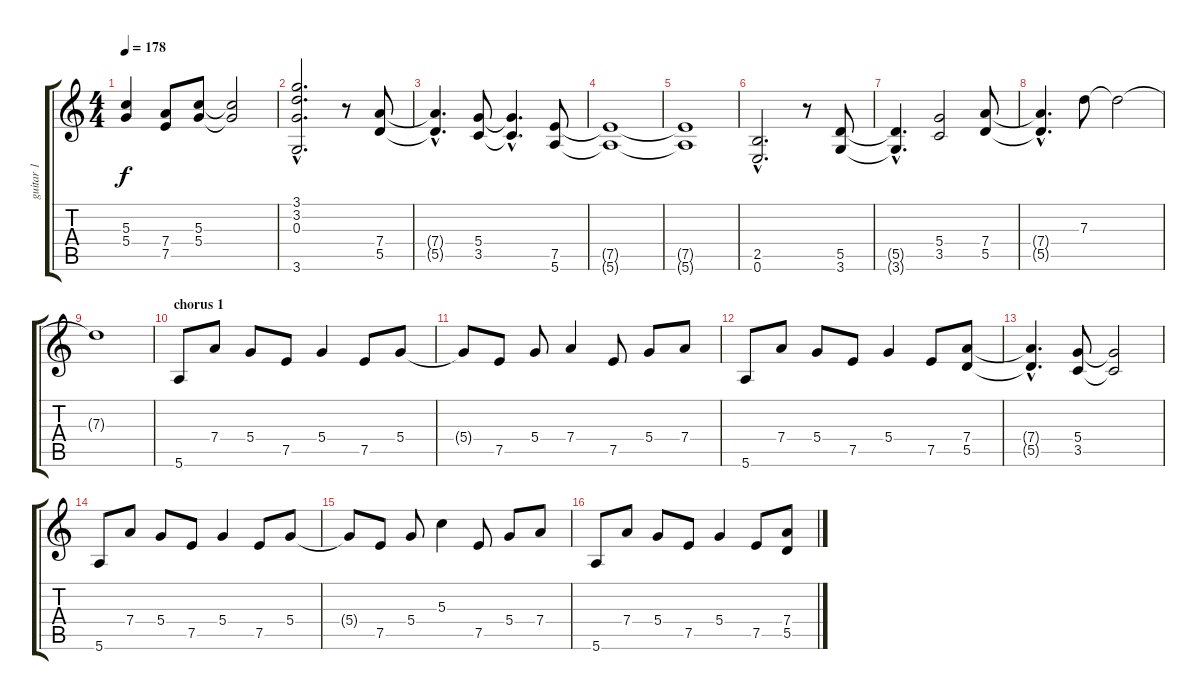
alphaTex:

\track ("guitar 1" "guitar 1") {instrument overdrivenguitar}
\staff {score tabs}
\tuning (E4 B3 G3 D3 A2 E2) {hide}
\ts (4 4)
\tempo 178
\clef g2
\ks aminor
(5.3{t} 5.4{t}).4{dy f} (7.4 7.5).8 (5.3 5.4).8 (5.3{t} 5.4{t}).2 |
(3.1{hac} 3.2{hac} 0.3{hac} 3.6{hac}).2{d} r.8 (7.4 5.5).8 |
(7.4{hac t} 5.5{hac t}).4{d} (5.4 3.5).8 (5.4{hac t} 3.5{hac t}).4{d} (7.5 5.6).8 |
(7.5{t} 5.6{t}).1 |
(7.5{t} 5.6{t}).1 |
(2.5{hac} 0.6).2{d} r.8 (5.5 3.6).8 |
(5.5{hac t} 3.6{hac t}).4{d} (5.4 3.5).2 (7.4 5.5).8 |
(7.4{hac t} 5.5{hac t}).4{d} 7.3.8 7.3{t}.2 |
7.3{t}.1 |
\section ("" "chorus 1")
5.6.8 7.4.8 5.4.8 7.5.8 5.4.4 7.5.8 5.4.8 |
5.4{t}.8 7.5.8 5.4.8 7.4.4 7.5.8 5.4.8 7.4.8 |
5.6.8 7.4.8 5.4.8 7.5.8 5.4.4 7.5.8 (7.4 5.5).8 |
(7.4{hac t} 5.5{hac t}).4{d} (5.4 3.5).8 (5.4{t} 3.5{t}).2 |
5.6.8 7.4.8 5.4.8 7.5.8 5.4.4 7.5.8 5.4.8 |
5.4{t}.8 7.5.8 5.4.8 5.3.4 7.5.8 5.4.8 7.4.8 |
5.6.8 7.4.8 5.4.8 7.5.8 5.4.4 7.5.8 (7.4 5.5).8
